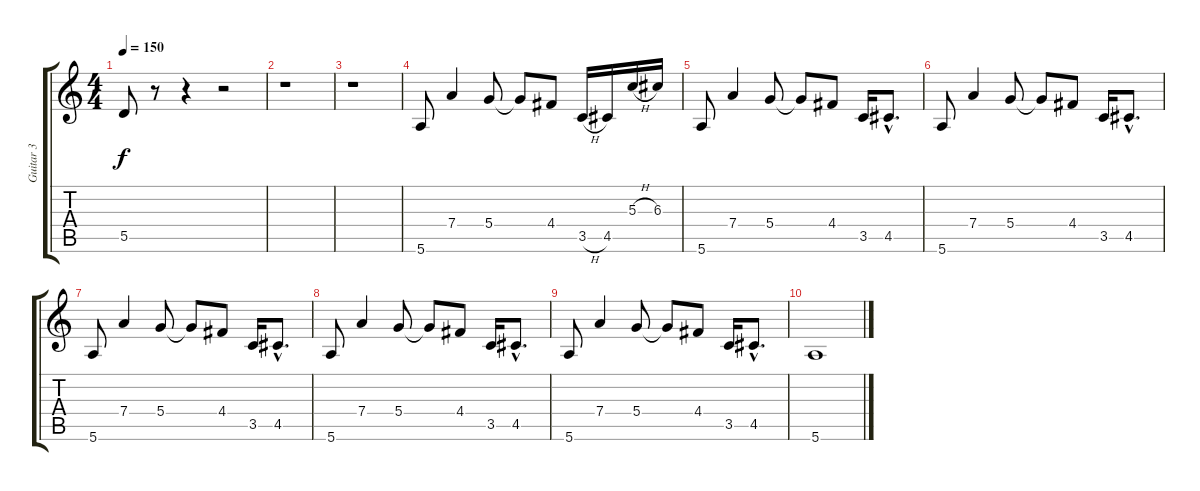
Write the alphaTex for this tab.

\track ("Guitar 3" "Guitar 3") {instrument overdrivenguitar}
\staff {score tabs}
\tuning (E4 B3 G3 D3 A2 E2) {hide}
\ts (4 4)
\tempo 150
\clef g2
\ks c
5.5.8{dy f} r.8 r.4 r.2 |
r.1 |
r.1 |
5.6.8 7.4.4 5.4.8 5.4{t}.8 4.4.8 3.5{h}.16 4.5.16 5.3{h}.16 6.3.16 |
5.6.8 7.4.4 5.4.8 5.4{t}.8 4.4.8 3.5.16 4.5{hac}.8{d} |
5.6.8 7.4.4 5.4.8 5.4{t}.8 4.4.8 3.5.16 4.5{hac}.8{d} |
5.6.8 7.4.4 5.4.8 5.4{t}.8 4.4.8 3.5.16 4.5{hac}.8{d} |
5.6.8 7.4.4 5.4.8 5.4{t}.8 4.4.8 3.5.16 4.5{hac}.8{d} |
5.6.8 7.4.4 5.4.8 5.4{t}.8 4.4.8 3.5.16 4.5{hac}.8{d} |
5.6.1
